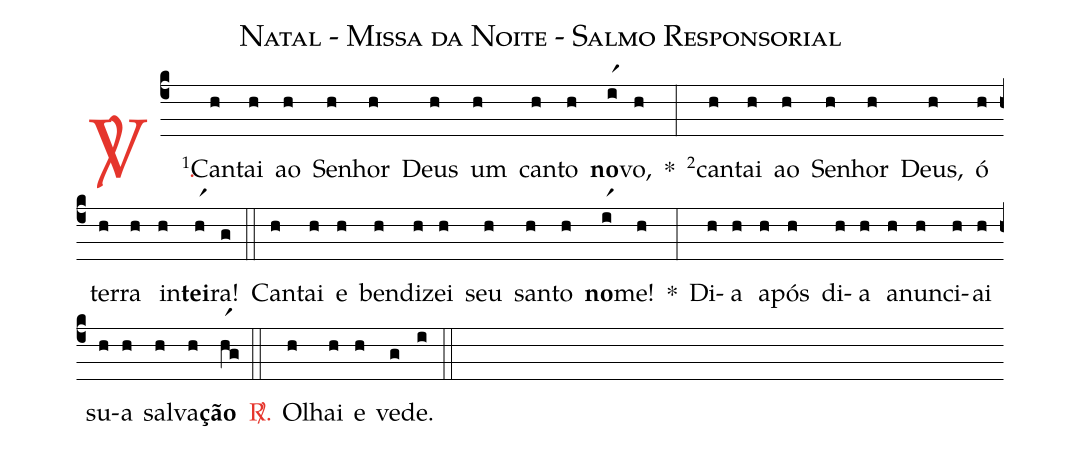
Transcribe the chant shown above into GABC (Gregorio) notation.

name: Natal - Missa da Noite - Salmo Responsorial;
%%
(c4)

<c><sp>V/</sp>.</c>() <v>\VSup{1}</v>Can(h)tai(h) ao(h) Se(h)nhor(h) Deus(h) um(h) can(h)to(h) <b>no</b>(ir1)vo,(h) *(:)
<v>\VSup{2}</v>can(h)tai(h) ao(h) Se(h)nhor(h) Deus,(h) ó(h) ter(h)ra(h) in(h)<b>tei</b>(hr1)ra!(g)

(::)

Can(h)tai(h) e(h) ben(h)di(h)zei(h) seu(h) san(h)to(h) <b>no</b>(ir1)me!(h) *(:)
Di(h)a(h) a(h)pós(h) di(h)a(h) a(h)nun(h)ci(h)ai(h) su(h)a(h) sal(h)va(h)<b>ção</b>(hr1g)

(::)

<c><sp>R/</sp>.</c>() O(h)lhai(h) e(h) ve(g)de.(i)

(::)
